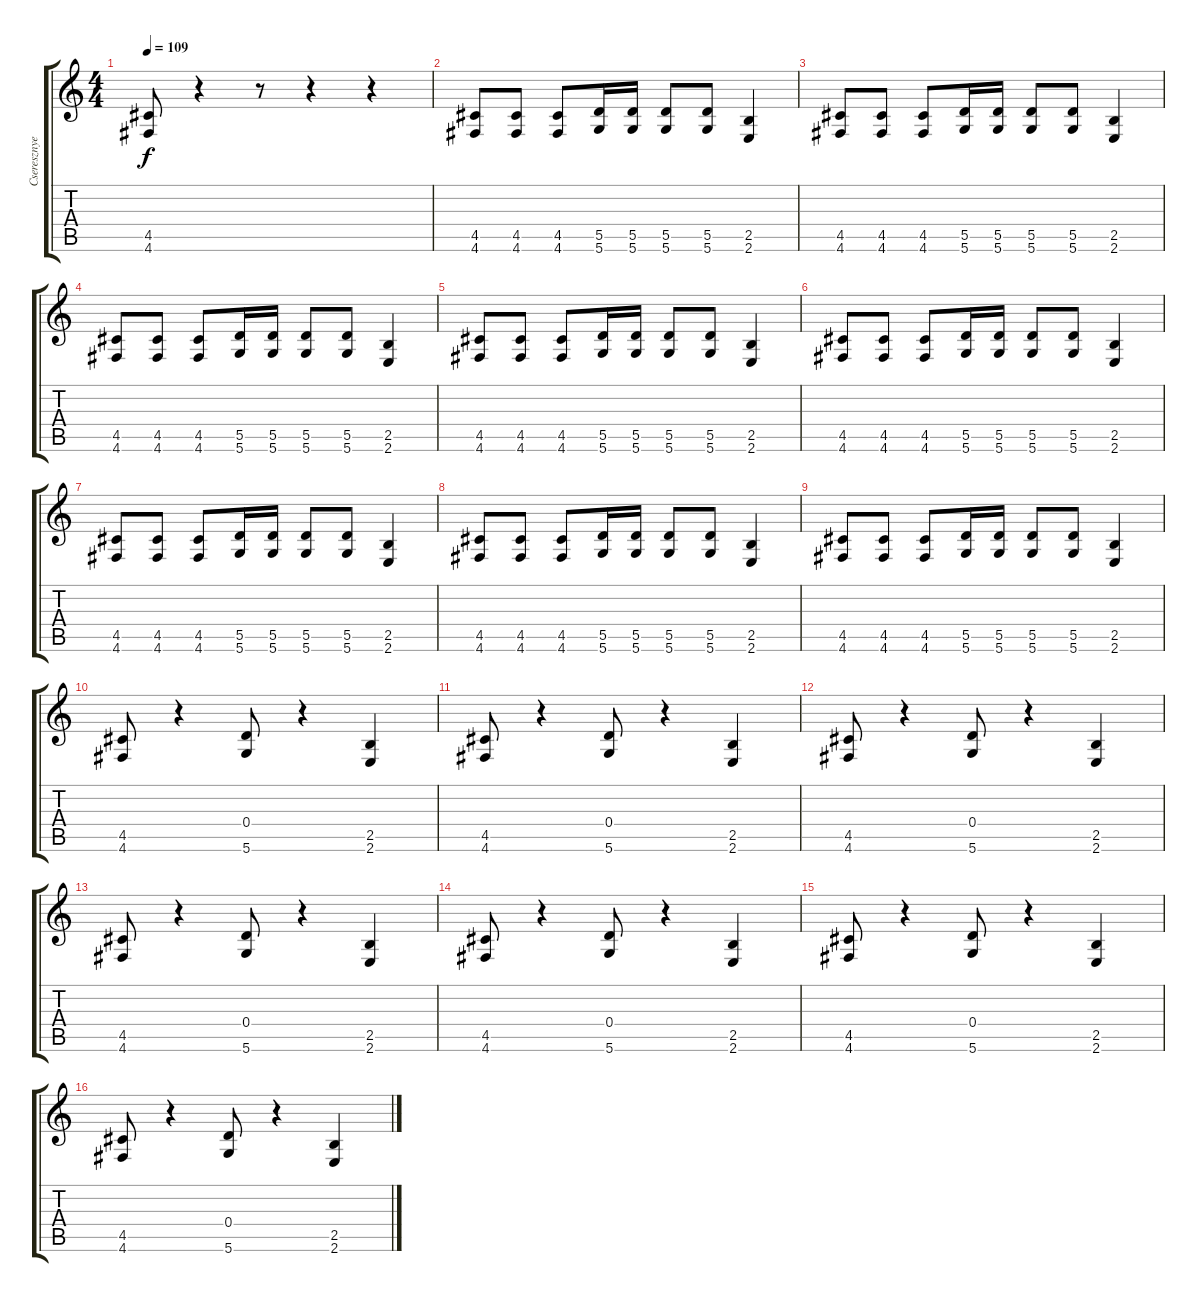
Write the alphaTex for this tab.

\track ("Cseresznye (D-re hangolva)" "Cseresznye") {instrument overdrivenguitar}
\staff {score tabs}
\tuning (E4 B3 G3 D3 A2 D2) {hide}
\ts (4 4)
\tempo 109
\clef g2
\ks c
(4.5 4.6).8{dy f} r.4 r.8 r.4 r.4 |
(4.5 4.6).8 (4.5 4.6).8 (4.5 4.6).8 (5.5 5.6).16 (5.5 5.6).16 (5.5 5.6).8 (5.5 5.6).8 (2.5 2.6).4 |
(4.5 4.6).8 (4.5 4.6).8 (4.5 4.6).8 (5.5 5.6).16 (5.5 5.6).16 (5.5 5.6).8 (5.5 5.6).8 (2.5 2.6).4 |
(4.5 4.6).8 (4.5 4.6).8 (4.5 4.6).8 (5.5 5.6).16 (5.5 5.6).16 (5.5 5.6).8 (5.5 5.6).8 (2.5 2.6).4 |
(4.5 4.6).8 (4.5 4.6).8 (4.5 4.6).8 (5.5 5.6).16 (5.5 5.6).16 (5.5 5.6).8 (5.5 5.6).8 (2.5 2.6).4 |
(4.5 4.6).8 (4.5 4.6).8 (4.5 4.6).8 (5.5 5.6).16 (5.5 5.6).16 (5.5 5.6).8 (5.5 5.6).8 (2.5 2.6).4 |
(4.5 4.6).8 (4.5 4.6).8 (4.5 4.6).8 (5.5 5.6).16 (5.5 5.6).16 (5.5 5.6).8 (5.5 5.6).8 (2.5 2.6).4 |
(4.5 4.6).8 (4.5 4.6).8 (4.5 4.6).8 (5.5 5.6).16 (5.5 5.6).16 (5.5 5.6).8 (5.5 5.6).8 (2.5 2.6).4 |
(4.5 4.6).8 (4.5 4.6).8 (4.5 4.6).8 (5.5 5.6).16 (5.5 5.6).16 (5.5 5.6).8 (5.5 5.6).8 (2.5 2.6).4 |
(4.5 4.6).8 r.4 (0.4 5.6).8 r.4 (2.5 2.6).4 |
(4.5 4.6).8 r.4 (0.4 5.6).8 r.4 (2.5 2.6).4 |
(4.5 4.6).8 r.4 (0.4 5.6).8 r.4 (2.5 2.6).4 |
(4.5 4.6).8 r.4 (0.4 5.6).8 r.4 (2.5 2.6).4 |
(4.5 4.6).8 r.4 (0.4 5.6).8 r.4 (2.5 2.6).4 |
(4.5 4.6).8 r.4 (0.4 5.6).8 r.4 (2.5 2.6).4 |
(4.5 4.6).8 r.4 (0.4 5.6).8 r.4 (2.5 2.6).4
